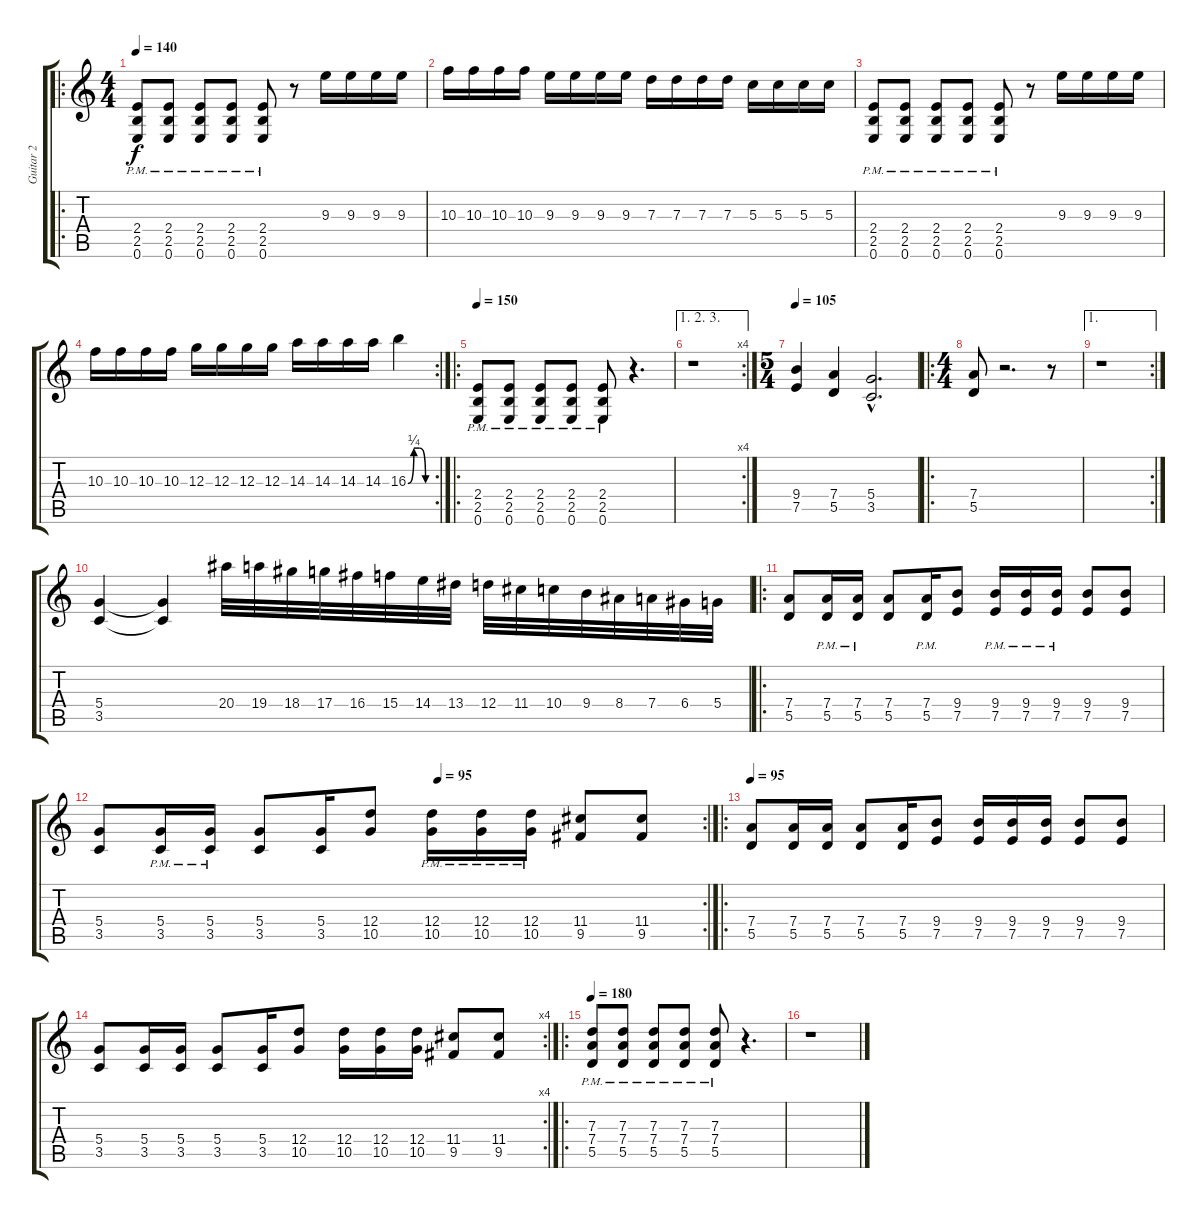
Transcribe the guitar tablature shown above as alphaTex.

\track ("Guitar 2" "Guitar 2") {instrument electricguitarjazz}
\staff {score tabs}
\tuning (E4 B3 G3 D3 A2 E2) {hide}
\ro
\ts (4 4)
\tempo 140
\clef g2
\ks c
(2.4{pm} 2.5{pm} 0.6{pm}).8{dy f instrument overdrivenguitar} (2.4{pm} 2.5{pm} 0.6{pm}).8 (2.4{pm} 2.5{pm} 0.6{pm}).8 (2.4{pm} 2.5{pm} 0.6{pm}).8 (2.4{pm} 2.5{pm} 0.6{pm}).8 r.8 9.3.16 9.3.16 9.3.16 9.3.16 |
10.3.16 10.3.16 10.3.16 10.3.16 9.3.16 9.3.16 9.3.16 9.3.16 7.3.16 7.3.16 7.3.16 7.3.16 5.3.16 5.3.16 5.3.16 5.3.16 |
(2.4{pm} 2.5{pm} 0.6{pm}).8 (2.4{pm} 2.5{pm} 0.6{pm}).8 (2.4{pm} 2.5{pm} 0.6{pm}).8 (2.4{pm} 2.5{pm} 0.6{pm}).8 (2.4{pm} 2.5{pm} 0.6{pm}).8 r.8 9.3.16 9.3.16 9.3.16 9.3.16 |
\rc 2
10.3.16 10.3.16 10.3.16 10.3.16 12.3.16 12.3.16 12.3.16 12.3.16 14.3.16 14.3.16 14.3.16 14.3.16 16.3{be (custom 0 0 15 1 30 1 45 0 60 0)}.4 |
\ro
\tempo 150
(2.4{pm} 2.5{pm} 0.6{pm}).8 (2.4{pm} 2.5{pm} 0.6{pm}).8 (2.4{pm} 2.5{pm} 0.6{pm}).8 (2.4{pm} 2.5{pm} 0.6{pm}).8 (2.4{pm} 2.5{pm} 0.6{pm}).8 r.4{d} |
\ae (1 2 3)
\rc 4
r.1 |
\ts (5 4)
\tempo 105
(9.4 7.5).4{volume 16} (7.4 5.5).4 (5.4{hac} 3.5{hac}).2{d} |
\ro
\ts (4 4)
(7.4 5.5).8 r.2{d} r.8 |
\ae 1
\rc 2
r.1 |
(5.4 3.5).4 (5.4{t} 3.5{t}).4 20.4.32{instrument guitarfretnoise} 19.4.32 18.4.32 17.4.32 16.4.32 15.4.32 14.4.32 13.4.32 12.4.32 11.4.32 10.4.32 9.4.32 8.4.32 7.4.32 6.4.32 5.4.32 |
\ro
(7.4 5.5).8{volume 14 balance 8 instrument overdrivenguitar} (7.4{pm} 5.5{pm}).16 (7.4{pm} 5.5{pm}).16 (7.4 5.5).8 (7.4{pm} 5.5{pm}).16 (9.4 7.5).8 (9.4{pm} 7.5{pm}).16 (9.4{pm} 7.5{pm}).16 (9.4{pm} 7.5{pm}).16 (9.4 7.5).8 (9.4 7.5).8 |
\rc 2
\tempo (95 0.5625)
(5.4 3.5).8 (5.4{pm} 3.5{pm}).16 (5.4 3.5{pm}).16 (5.4 3.5).8 (5.4 3.5).16 (12.4 10.5).8 (12.4{pm} 10.5{pm}).16 (12.4{pm} 10.5{pm}).16 (12.4{pm} 10.5{pm}).16 (11.4 9.5).8 (11.4 9.5).8 |
\ro
\tempo 95
(7.4 5.5).8{volume 13} (7.4 5.5).16 (7.4 5.5).16 (7.4 5.5).8 (7.4 5.5).16 (9.4 7.5).8 (9.4 7.5).16 (9.4 7.5).16 (9.4 7.5).16 (9.4 7.5).8 (9.4 7.5).8 |
\rc 4
(5.4 3.5).8 (5.4 3.5).16 (5.4 3.5).16 (5.4 3.5).8 (5.4 3.5).16 (12.4 10.5).8 (12.4 10.5).16 (12.4 10.5).16 (12.4 10.5).16 (11.4 9.5).8 (11.4 9.5).8 |
\ro
\tempo 180
(7.3 7.4{pm} 5.5{pm}).8{instrument overdrivenguitar} (7.3 7.4{pm} 5.5{pm}).8 (7.3 7.4{pm} 5.5{pm}).8 (7.3 7.4{pm} 5.5{pm}).8 (7.3 7.4{pm} 5.5{pm}).8 r.4{d} |
r.1
